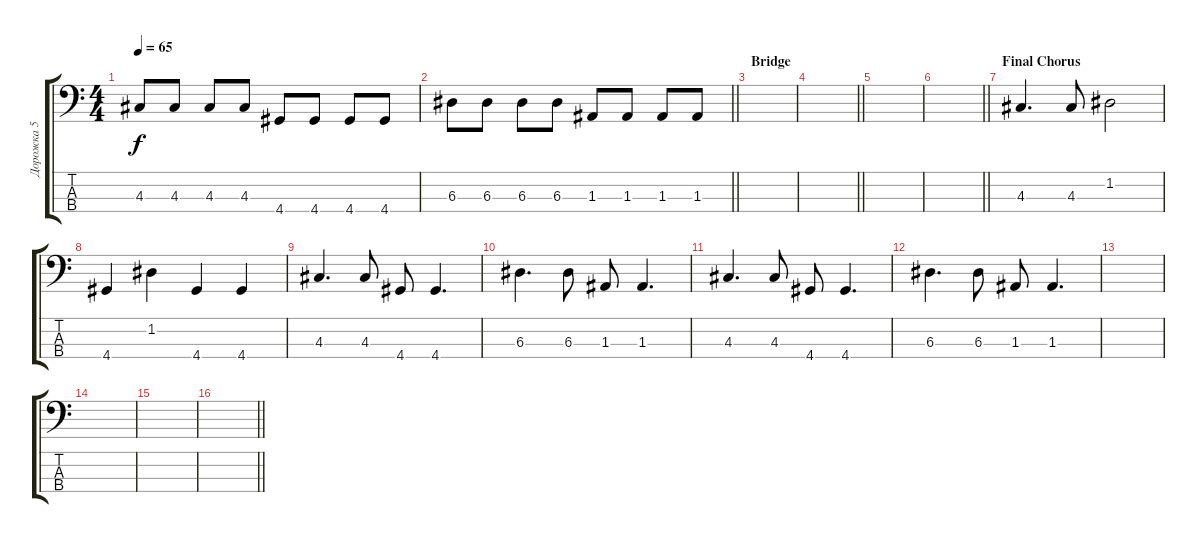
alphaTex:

\track ("Дорожка 5" "Дорожка 5") {instrument electricbassfinger}
\staff {score tabs}
\tuning (G2 D2 A1 E1) {hide}
\ts (4 4)
\tempo 65
\clef f4
\ks c
4.3.8{dy f} 4.3.8 4.3.8 4.3.8 4.4.8 4.4.8 4.4.8 4.4.8 |
\barLineRight lightlight
6.3.8 6.3.8 6.3.8 6.3.8 1.3.8 1.3.8 1.3.8 1.3.8 |
\section ("" "Bridge")
|
\barLineRight lightlight
|
|
\barLineRight lightlight
|
\section ("" "Final Chorus")
4.3.4{d} 4.3.8 1.2.2 |
4.4.4 1.2.4 4.4.4 4.4.4 |
4.3.4{d} 4.3.8 4.4.8 4.4.4{d} |
6.3.4{d} 6.3.8 1.3.8 1.3.4{d} |
4.3.4{d} 4.3.8 4.4.8 4.4.4{d} |
6.3.4{d} 6.3.8 1.3.8 1.3.4{d} |
|
|
|
\barLineRight lightlight
